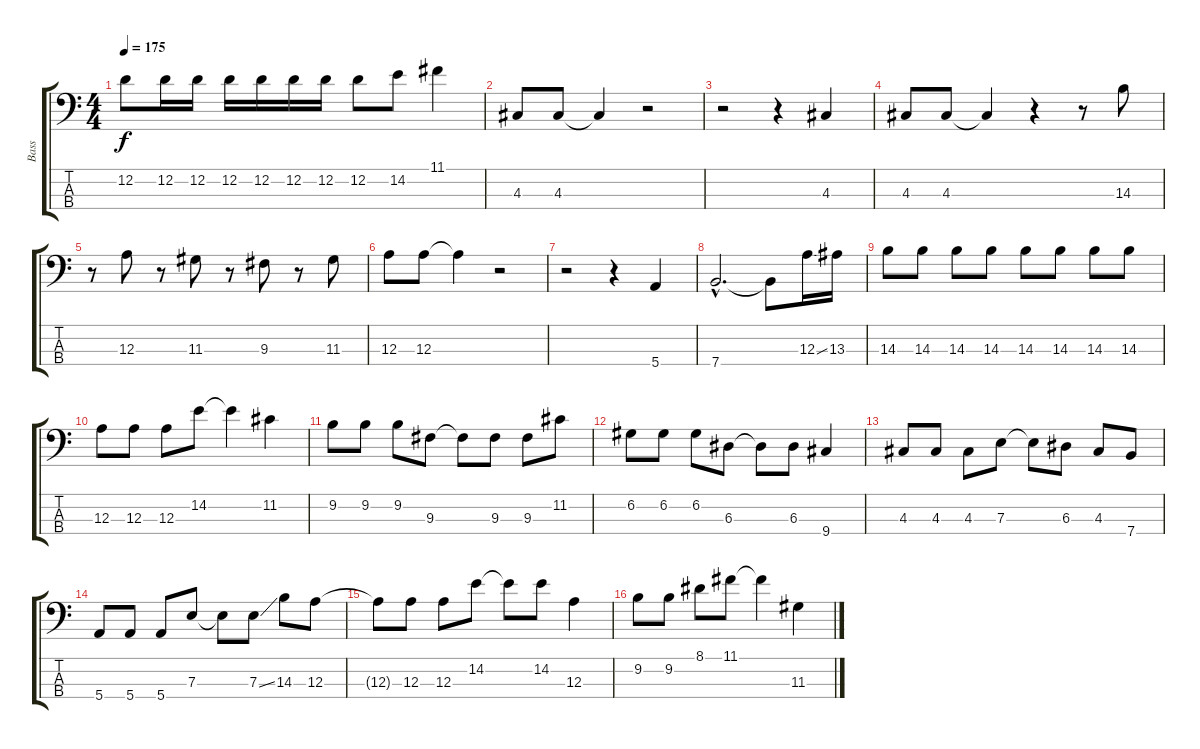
\track ("Bass" "Bass") {instrument electricbasspick}
\staff {score tabs}
\tuning (G2 D2 A1 E1) {hide}
\ts (4 4)
\tempo 175
\clef f4
\ks c
12.2.8{dy f} 12.2.16 12.2.16 12.2.16 12.2.16 12.2.16 12.2.16 12.2.8 14.2.8 11.1.4 |
4.3.8 4.3.8 4.3{t}.4 r.2 |
r.2 r.4 4.3.4 |
4.3.8 4.3.8 4.3{t}.4 r.4 r.8 14.3.8 |
r.8 12.3.8 r.8 11.3.8 r.8 9.3.8 r.8 11.3.8 |
12.3.8 12.3.8 12.3{t}.4 r.2 |
r.2 r.4 5.4.4 |
7.4{hac}.2{d} 7.4{t}.8 12.3{ss}.16 13.3.16 |
14.3.8 14.3.8 14.3.8 14.3.8 14.3.8 14.3.8 14.3.8 14.3.8 |
12.3.8 12.3.8 12.3.8 14.2.8 14.2{t}.4 11.2.4 |
9.2.8 9.2.8 9.2.8 9.3.8 9.3{t}.8 9.3.8 9.3.8 11.2.8 |
6.2.8 6.2.8 6.2.8 6.3.8 6.3{t}.8 6.3.8 9.4.4 |
4.3.8 4.3.8 4.3.8 7.3.8 7.3{t}.8 6.3.8 4.3.8 7.4.8 |
5.4.8 5.4.8 5.4.8 7.3.8 7.3{t}.8 7.3{ss}.8 14.3.8 12.3.8 |
12.3{t}.8 12.3.8 12.3.8 14.2.8 14.2{t}.8 14.2.8 12.3.4 |
9.2.8 9.2.8 8.1.8 11.1.8 11.1{t}.4 11.3.4
